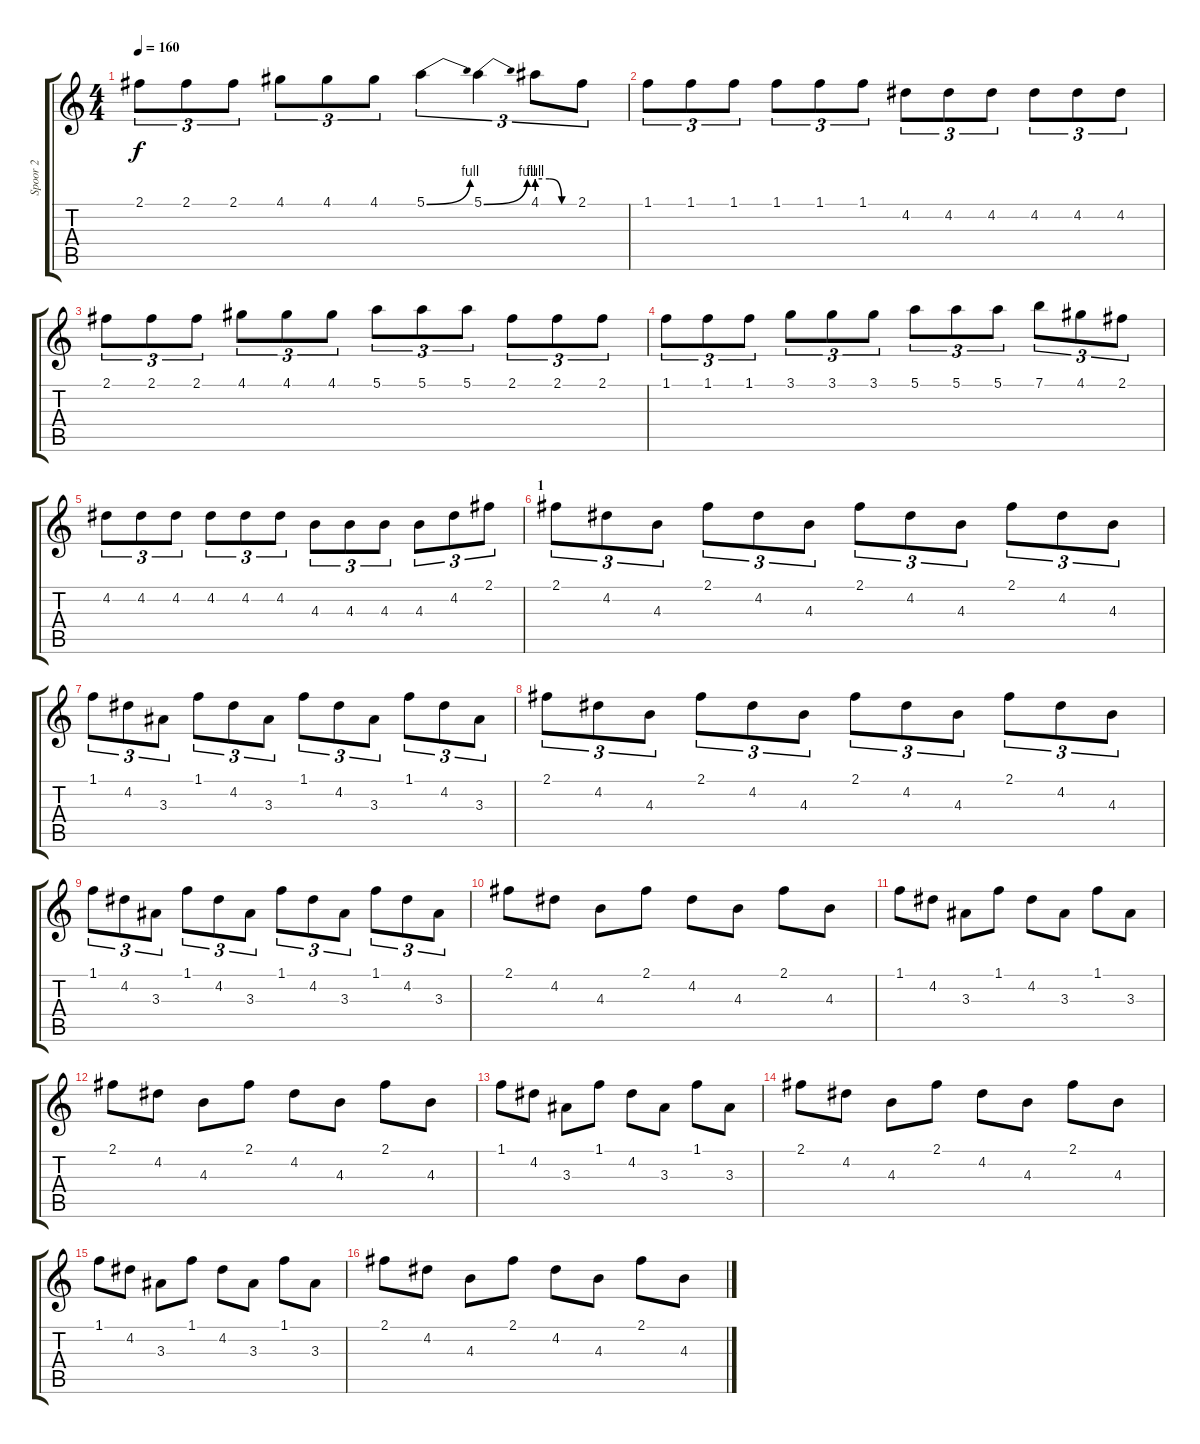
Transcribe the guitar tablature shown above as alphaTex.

\track ("Spoor 2" "Spoor 2") {instrument overdrivenguitar}
\staff {score tabs}
\tuning (E4 B3 G3 D3 A2 E2) {hide}
\ts (4 4)
\tempo 160
\clef g2
\ks c
2.1.8{tu (3 2) dy f} 2.1.8{tu (3 2)} 2.1.8{tu (3 2)} 4.1.8{tu (3 2)} 4.1.8{tu (3 2)} 4.1.8{tu (3 2)} 5.1{be (bend 0 0 60 4)}.4{tu (3 2)} 5.1{be (bend 0 0 60 4)}.4{tu (3 2)} 4.1{be (custom 0 4 20 4 40 0 60 0)}.8{tu (3 2)} 2.1.8{tu (3 2)} |
1.1.8{tu (3 2) instrument overdrivenguitar} 1.1.8{tu (3 2)} 1.1.8{tu (3 2)} 1.1.8{tu (3 2)} 1.1.8{tu (3 2)} 1.1.8{tu (3 2)} 4.2.8{tu (3 2)} 4.2.8{tu (3 2)} 4.2.8{tu (3 2)} 4.2.8{tu (3 2)} 4.2.8{tu (3 2)} 4.2.8{tu (3 2)} |
2.1.8{tu (3 2)} 2.1.8{tu (3 2)} 2.1.8{tu (3 2)} 4.1.8{tu (3 2)} 4.1.8{tu (3 2)} 4.1.8{tu (3 2)} 5.1.8{tu (3 2)} 5.1.8{tu (3 2)} 5.1.8{tu (3 2)} 2.1.8{tu (3 2)} 2.1.8{tu (3 2)} 2.1.8{tu (3 2)} |
1.1.8{tu (3 2)} 1.1.8{tu (3 2)} 1.1.8{tu (3 2)} 3.1.8{tu (3 2)} 3.1.8{tu (3 2)} 3.1.8{tu (3 2)} 5.1.8{tu (3 2)} 5.1.8{tu (3 2)} 5.1.8{tu (3 2)} 7.1.8{tu (3 2)} 4.1.8{tu (3 2)} 2.1.8{tu (3 2)} |
4.2.8{tu (3 2)} 4.2.8{tu (3 2)} 4.2.8{tu (3 2)} 4.2.8{tu (3 2)} 4.2.8{tu (3 2)} 4.2.8{tu (3 2)} 4.3.8{tu (3 2)} 4.3.8{tu (3 2)} 4.3.8{tu (3 2)} 4.3.8{tu (3 2)} 4.2.8{tu (3 2)} 2.1.8{tu (3 2)} |
\section ("" "1")
2.1.8{tu (3 2) volume 12 instrument electricguitarclean} 4.2.8{tu (3 2)} 4.3.8{tu (3 2)} 2.1.8{tu (3 2)} 4.2.8{tu (3 2)} 4.3.8{tu (3 2)} 2.1.8{tu (3 2)} 4.2.8{tu (3 2)} 4.3.8{tu (3 2)} 2.1.8{tu (3 2)} 4.2.8{tu (3 2)} 4.3.8{tu (3 2)} |
1.1.8{tu (3 2)} 4.2.8{tu (3 2)} 3.3.8{tu (3 2)} 1.1.8{tu (3 2)} 4.2.8{tu (3 2)} 3.3.8{tu (3 2)} 1.1.8{tu (3 2)} 4.2.8{tu (3 2)} 3.3.8{tu (3 2)} 1.1.8{tu (3 2)} 4.2.8{tu (3 2)} 3.3.8{tu (3 2)} |
2.1.8{tu (3 2)} 4.2.8{tu (3 2)} 4.3.8{tu (3 2)} 2.1.8{tu (3 2)} 4.2.8{tu (3 2)} 4.3.8{tu (3 2)} 2.1.8{tu (3 2)} 4.2.8{tu (3 2)} 4.3.8{tu (3 2)} 2.1.8{tu (3 2)} 4.2.8{tu (3 2)} 4.3.8{tu (3 2)} |
1.1.8{tu (3 2)} 4.2.8{tu (3 2)} 3.3.8{tu (3 2)} 1.1.8{tu (3 2)} 4.2.8{tu (3 2)} 3.3.8{tu (3 2)} 1.1.8{tu (3 2)} 4.2.8{tu (3 2)} 3.3.8{tu (3 2)} 1.1.8{tu (3 2)} 4.2.8{tu (3 2)} 3.3.8{tu (3 2)} |
2.1.8 4.2.8 4.3.8 2.1.8 4.2.8 4.3.8 2.1.8 4.3.8 |
1.1.8 4.2.8 3.3.8 1.1.8 4.2.8 3.3.8 1.1.8 3.3.8 |
2.1.8 4.2.8 4.3.8 2.1.8 4.2.8 4.3.8 2.1.8 4.3.8 |
1.1.8 4.2.8 3.3.8 1.1.8 4.2.8 3.3.8 1.1.8 3.3.8 |
2.1.8{volume 8} 4.2.8 4.3.8 2.1.8 4.2.8 4.3.8 2.1.8 4.3.8 |
1.1.8 4.2.8 3.3.8 1.1.8 4.2.8 3.3.8 1.1.8 3.3.8 |
2.1.8 4.2.8 4.3.8 2.1.8 4.2.8 4.3.8 2.1.8 4.3.8
